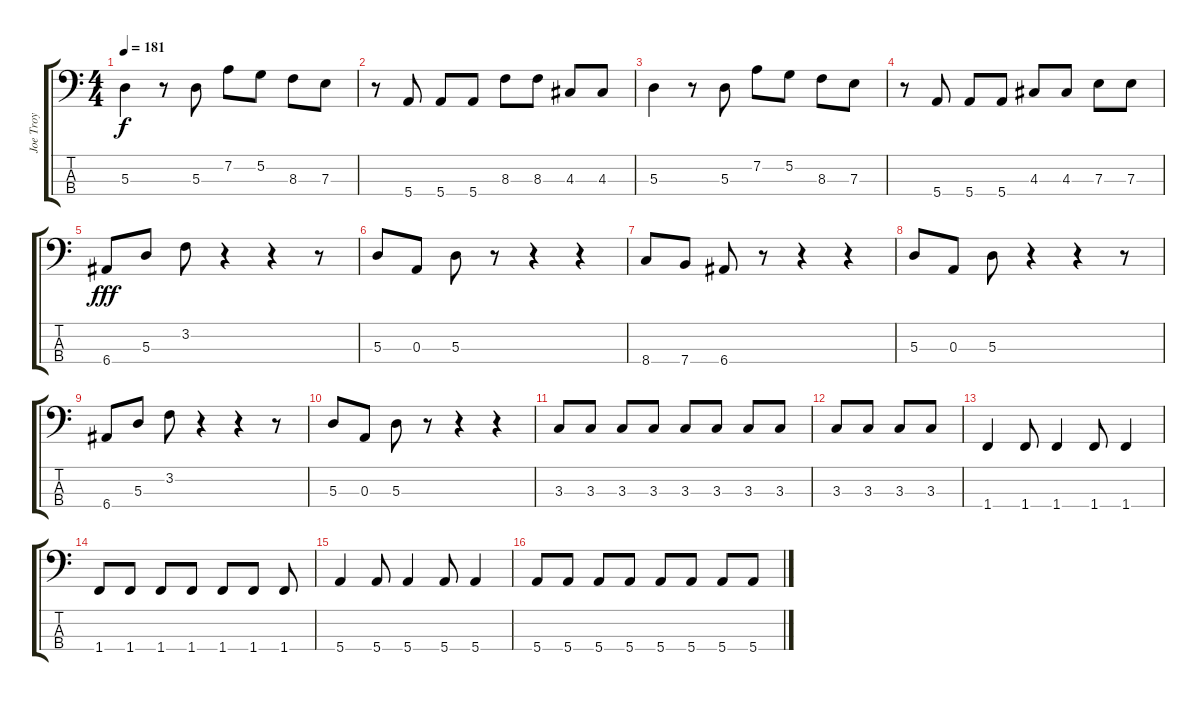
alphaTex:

\track ("Joe Troy" "Joe Troy") {instrument electricbassfinger}
\staff {score tabs}
\tuning (G2 D2 A1 E1) {hide}
\ts (4 4)
\tempo 181
\clef f4
\ks c
5.3.4{dy f} r.8 5.3.8 7.2.8 5.2.8 8.3.8 7.3.8 |
r.8 5.4.8 5.4.8 5.4.8 8.3.8 8.3.8 4.3.8 4.3.8 |
5.3.4 r.8 5.3.8 7.2.8 5.2.8 8.3.8 7.3.8 |
r.8 5.4.8 5.4.8 5.4.8 4.3.8 4.3.8 7.3.8 7.3.8 |
6.4.8{dy fff} 5.3.8 3.2.8 r.4 r.4 r.8 |
5.3.8 0.3.8 5.3.8 r.8 r.4 r.4 |
8.4.8 7.4.8 6.4.8 r.8 r.4 r.4 |
5.3.8 0.3.8 5.3.8 r.4 r.4 r.8 |
6.4.8 5.3.8 3.2.8 r.4 r.4 r.8 |
5.3.8 0.3.8 5.3.8 r.8 r.4 r.4 |
3.3.8 3.3.8 3.3.8 3.3.8 3.3.8 3.3.8 3.3.8 3.3.8 |
3.3.8 3.3.8 3.3.8 3.3.8 |
1.4.4 1.4.8 1.4.4 1.4.8 1.4.4 |
1.4.8 1.4.8 1.4.8 1.4.8 1.4.8 1.4.8 1.4.8 |
5.4.4 5.4.8 5.4.4 5.4.8 5.4.4 |
5.4.8 5.4.8 5.4.8 5.4.8 5.4.8 5.4.8 5.4.8 5.4.8
